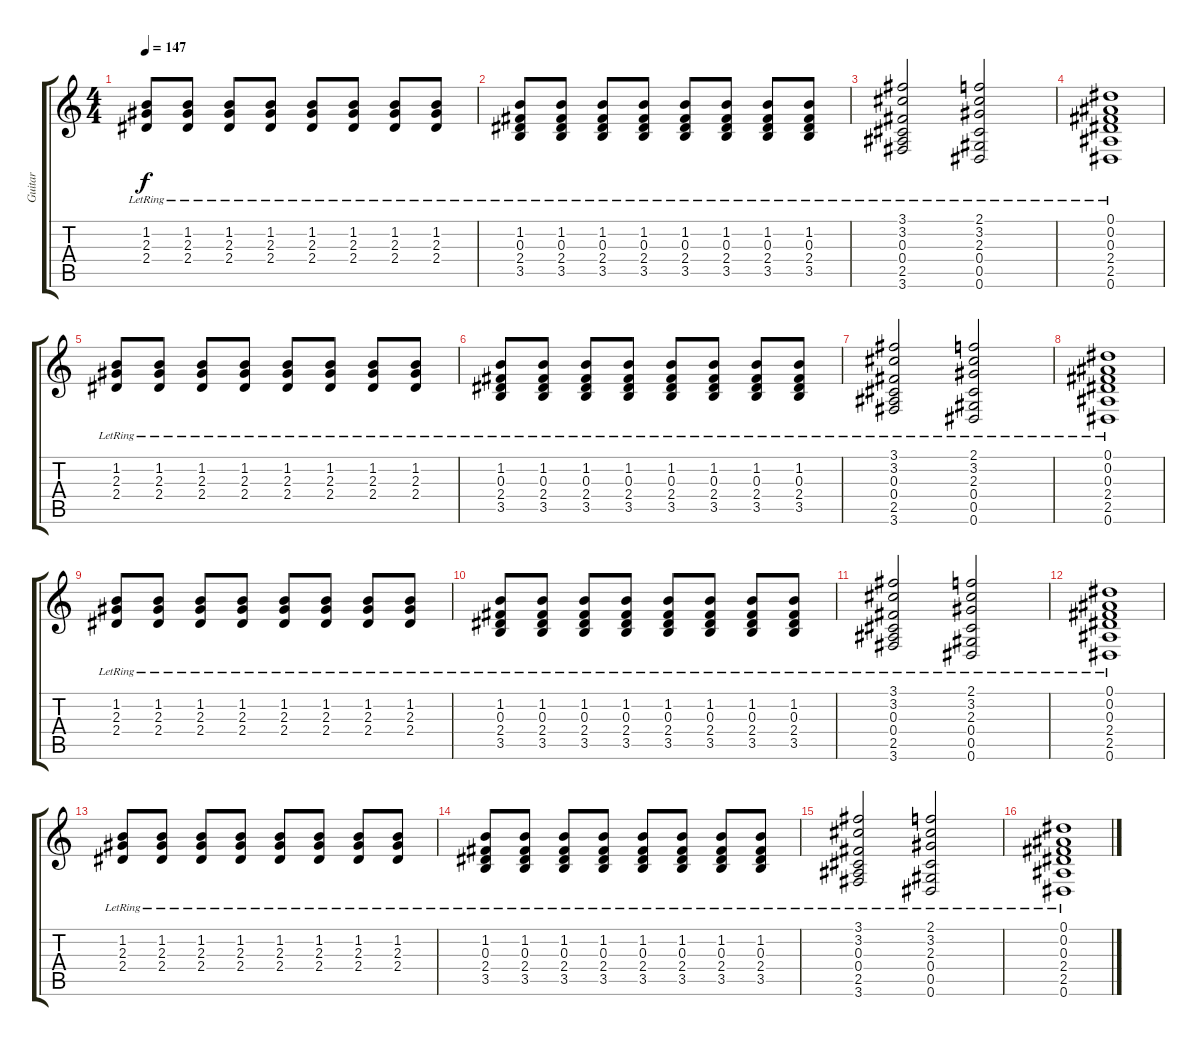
\track ("Guitar" "Guitar") {instrument electricguitarjazz}
\staff {score tabs}
\tuning (Eb4 Bb3 Gb3 Db3 Ab2 Eb2) {hide}
\ts (4 4)
\tempo 147
\clef g2
\ks c
(1.2{lr} 2.3{lr} 2.4{lr}).8{dy f} (1.2{lr} 2.3{lr} 2.4{lr}).8 (1.2{lr} 2.3{lr} 2.4{lr}).8 (1.2{lr} 2.3{lr} 2.4{lr}).8 (1.2{lr} 2.3{lr} 2.4{lr}).8 (1.2{lr} 2.3{lr} 2.4{lr}).8 (1.2{lr} 2.3{lr} 2.4{lr}).8 (1.2{lr} 2.3{lr} 2.4{lr}).8 |
(1.2{lr} 0.3{lr} 2.4{lr} 3.5{lr}).8 (1.2{lr} 0.3{lr} 2.4{lr} 3.5{lr}).8 (1.2{lr} 0.3{lr} 2.4{lr} 3.5{lr}).8 (1.2{lr} 0.3{lr} 2.4{lr} 3.5{lr}).8 (1.2{lr} 0.3{lr} 2.4{lr} 3.5{lr}).8 (1.2{lr} 0.3{lr} 2.4{lr} 3.5{lr}).8 (1.2{lr} 0.3{lr} 2.4{lr} 3.5{lr}).8 (1.2{lr} 0.3{lr} 2.4{lr} 3.5{lr}).8 |
(3.1{lr} 3.2{lr} 0.3{lr} 0.4{lr} 2.5{lr} 3.6{lr}).2 (2.1{lr} 3.2{lr} 2.3{lr} 0.4{lr} 0.5{lr} 0.6{lr}).2 |
(0.1{lr} 0.2{lr} 0.3{lr} 2.4{lr} 2.5{lr} 0.6{lr}).1 |
(1.2{lr} 2.3{lr} 2.4{lr}).8 (1.2{lr} 2.3{lr} 2.4{lr}).8 (1.2{lr} 2.3{lr} 2.4{lr}).8 (1.2{lr} 2.3{lr} 2.4{lr}).8 (1.2{lr} 2.3{lr} 2.4{lr}).8 (1.2{lr} 2.3{lr} 2.4{lr}).8 (1.2{lr} 2.3{lr} 2.4{lr}).8 (1.2{lr} 2.3{lr} 2.4{lr}).8 |
(1.2{lr} 0.3{lr} 2.4{lr} 3.5{lr}).8 (1.2{lr} 0.3{lr} 2.4{lr} 3.5{lr}).8 (1.2{lr} 0.3{lr} 2.4{lr} 3.5{lr}).8 (1.2{lr} 0.3{lr} 2.4{lr} 3.5{lr}).8 (1.2{lr} 0.3{lr} 2.4{lr} 3.5{lr}).8 (1.2{lr} 0.3{lr} 2.4{lr} 3.5{lr}).8 (1.2{lr} 0.3{lr} 2.4{lr} 3.5{lr}).8 (1.2{lr} 0.3{lr} 2.4{lr} 3.5{lr}).8 |
(3.1{lr} 3.2{lr} 0.3{lr} 0.4{lr} 2.5{lr} 3.6{lr}).2 (2.1{lr} 3.2{lr} 2.3{lr} 0.4{lr} 0.5{lr} 0.6{lr}).2 |
(0.1{lr} 0.2{lr} 0.3{lr} 2.4{lr} 2.5{lr} 0.6{lr}).1 |
(1.2{lr} 2.3{lr} 2.4{lr}).8 (1.2{lr} 2.3{lr} 2.4{lr}).8 (1.2{lr} 2.3{lr} 2.4{lr}).8 (1.2{lr} 2.3{lr} 2.4{lr}).8 (1.2{lr} 2.3{lr} 2.4{lr}).8 (1.2{lr} 2.3{lr} 2.4{lr}).8 (1.2{lr} 2.3{lr} 2.4{lr}).8 (1.2{lr} 2.3{lr} 2.4{lr}).8 |
(1.2{lr} 0.3{lr} 2.4{lr} 3.5{lr}).8 (1.2{lr} 0.3{lr} 2.4{lr} 3.5{lr}).8 (1.2{lr} 0.3{lr} 2.4{lr} 3.5{lr}).8 (1.2{lr} 0.3{lr} 2.4{lr} 3.5{lr}).8 (1.2{lr} 0.3{lr} 2.4{lr} 3.5{lr}).8 (1.2{lr} 0.3{lr} 2.4{lr} 3.5{lr}).8 (1.2{lr} 0.3{lr} 2.4{lr} 3.5{lr}).8 (1.2{lr} 0.3{lr} 2.4{lr} 3.5{lr}).8 |
(3.1{lr} 3.2{lr} 0.3{lr} 0.4{lr} 2.5{lr} 3.6{lr}).2 (2.1{lr} 3.2{lr} 2.3{lr} 0.4{lr} 0.5{lr} 0.6{lr}).2 |
(0.1{lr} 0.2{lr} 0.3{lr} 2.4{lr} 2.5{lr} 0.6{lr}).1 |
(1.2{lr} 2.3{lr} 2.4{lr}).8 (1.2{lr} 2.3{lr} 2.4{lr}).8 (1.2{lr} 2.3{lr} 2.4{lr}).8 (1.2{lr} 2.3{lr} 2.4{lr}).8 (1.2{lr} 2.3{lr} 2.4{lr}).8 (1.2{lr} 2.3{lr} 2.4{lr}).8 (1.2{lr} 2.3{lr} 2.4{lr}).8 (1.2{lr} 2.3{lr} 2.4{lr}).8 |
(1.2{lr} 0.3{lr} 2.4{lr} 3.5{lr}).8 (1.2{lr} 0.3{lr} 2.4{lr} 3.5{lr}).8 (1.2{lr} 0.3{lr} 2.4{lr} 3.5{lr}).8 (1.2{lr} 0.3{lr} 2.4{lr} 3.5{lr}).8 (1.2{lr} 0.3{lr} 2.4{lr} 3.5{lr}).8 (1.2{lr} 0.3{lr} 2.4{lr} 3.5{lr}).8 (1.2{lr} 0.3{lr} 2.4{lr} 3.5{lr}).8 (1.2{lr} 0.3{lr} 2.4{lr} 3.5{lr}).8 |
(3.1{lr} 3.2{lr} 0.3{lr} 0.4{lr} 2.5{lr} 3.6{lr}).2 (2.1{lr} 3.2{lr} 2.3{lr} 0.4{lr} 0.5{lr} 0.6{lr}).2 |
(0.1{lr} 0.2{lr} 0.3{lr} 2.4{lr} 2.5{lr} 0.6{lr}).1
